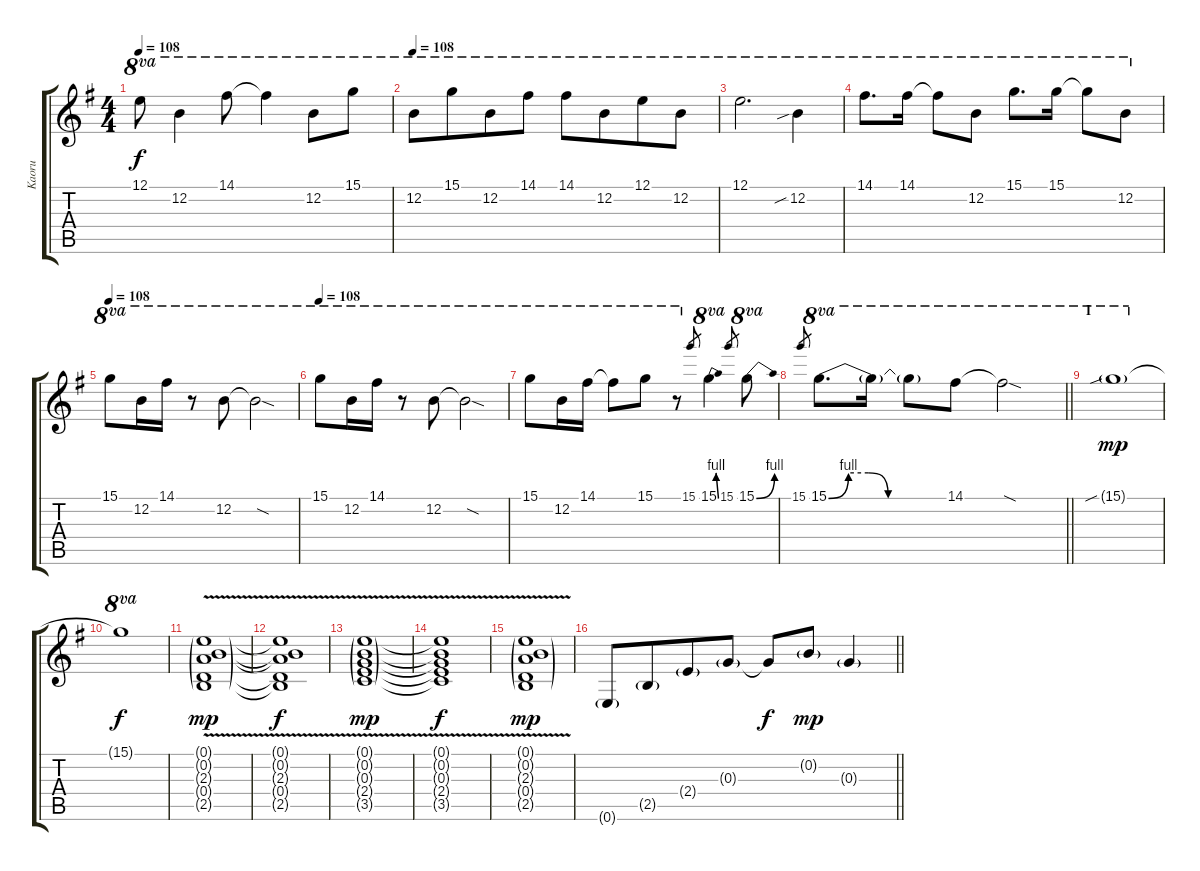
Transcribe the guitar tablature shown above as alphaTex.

\track ("Kaoru" "Kaoru") {instrument overdrivenguitar}
\staff {score tabs}
\tuning (E4 B3 G3 D3 A2 E2) {hide}
\ts (4 4)
\tempo 108
\clef g2
\ks eminor
12.1.8{ot 8va dy f} 12.2.4{ot 8va} 14.1.8{ot 8va} 14.1{t}.4{ot 8va} 12.2.8{ot 8va} 15.1.8{ot 8va} |
\tempo 108
12.2.8{ot 8va} 15.1.8{ot 8va beam merge} 12.2.8{ot 8va} 14.1.8{ot 8va} 14.1.8{ot 8va} 12.2.8{ot 8va beam merge} 12.1.8{ot 8va} 12.2.8{ot 8va} |
12.1.2{d ot 8va} 12.2{sib}.4{ot 8va} |
14.1.8{d ot 8va} 14.1.16{ot 8va} 14.1{t}.8{ot 8va} 12.2.8{ot 8va} 15.1.8{d ot 8va} 15.1.16{ot 8va} 15.1{t}.8{ot 8va} 12.2.8{ot 8va} |
\tempo 108
15.1.8{ot 8va} 12.2.16{ot 8va} 14.1.16{ot 8va} r.8{ot 8va} 12.2.8{ot 8va} 12.2{sod t}.2{ot 8va} |
\tempo 108
15.1.8{ot 8va} 12.2.16{ot 8va} 14.1.16{ot 8va} r.8{ot 8va} 12.2.8{ot 8va} 12.2{sod t}.2{ot 8va} |
15.1.8{ot 8va} 12.2.16{ot 8va} 14.1.16{ot 8va} 14.1{t}.8{ot 8va} 15.1.8{ot 8va} r.8{ot 8va} 15.1.8{gr} 15.1{be (bend 0 0 60 4)}.4{ot 8va} 15.1.8{gr} 15.1{be (bend 0 0 60 4)}.8{ot 8va} |
\barLineRight lightlight
15.1.8{gr} 15.1{be (custom 0 0 10 4 20 4 30 0 60 0)}.8{d ot 8va} 15.1{t}.16{ot 8va} 15.1{t}.8{ot 8va} 14.1.8{ot 8va} 14.1{sod t}.2{ot 8va} |
\section ("" "I")
15.1{sib g}.1{ot 8va dy mp} |
15.1{t}.1{ot 8va dy f} |
(0.1{v g} 0.2{g} 2.3{g} 0.4{g} 2.5{g}).1{dy mp} |
(0.1{t} 0.2{t} 2.3{t} 0.4{t} 2.5{t}).1{dy f} |
(0.1{g} 0.2{g} 0.3{g} 2.4{v g} 3.5{g}).1{dy mp} |
(0.1{t} 0.2{t} 0.3{t} 2.4{t} 3.5{t}).1{dy f} |
(0.1{v g} 0.2{g} 2.3{g} 0.4{g} 2.5{g}).1{dy mp} |
\barLineRight lightlight
0.6{g}.8 2.5{g}.8{beam merge} 2.4{g}.8 0.3{g}.8 0.3{t}.8{dy f} 0.2{g}.8{dy mp} 0.3{g}.4
